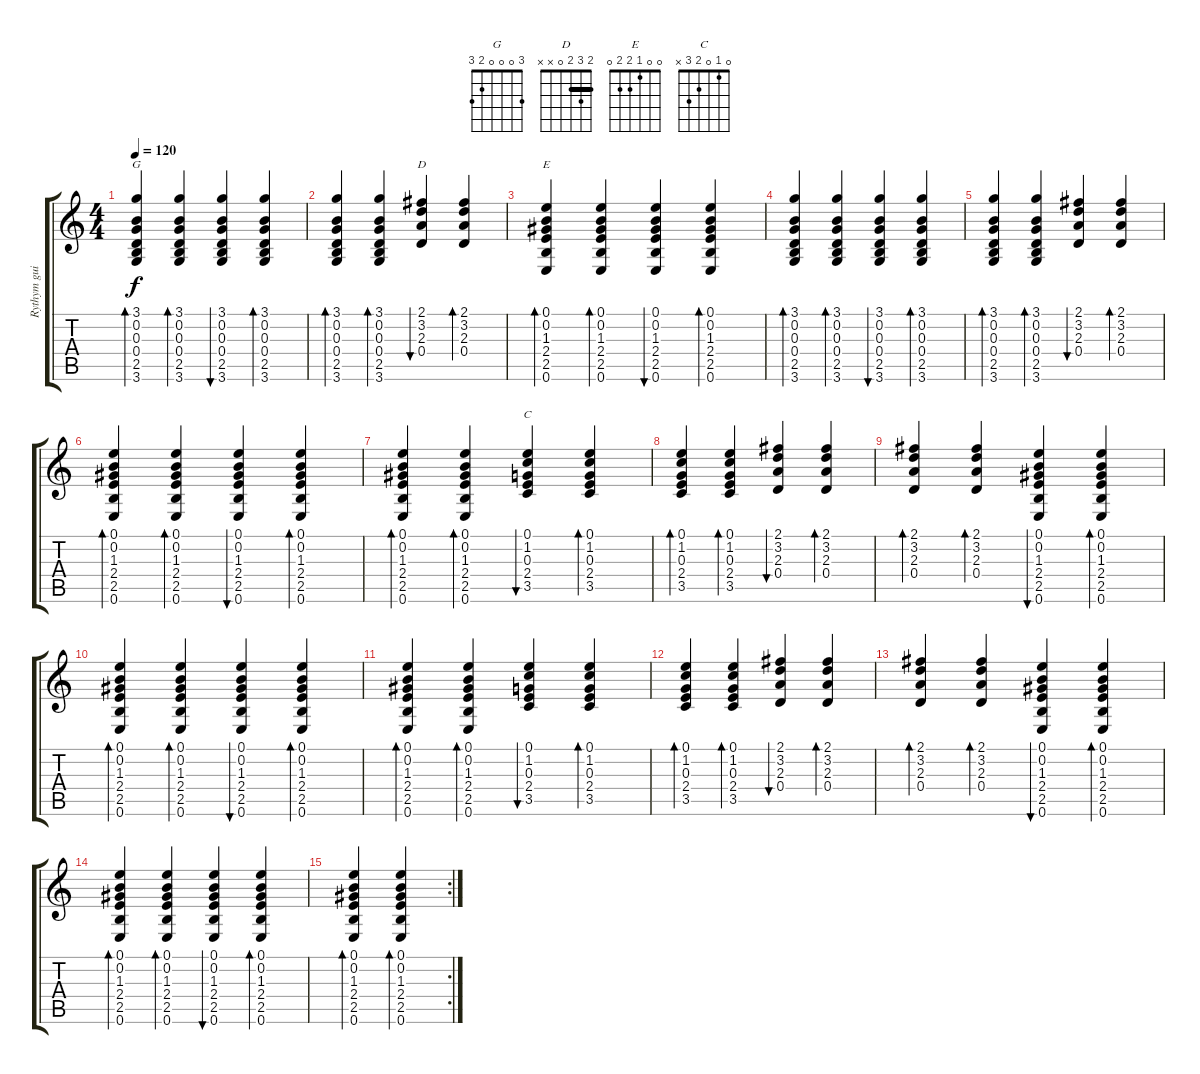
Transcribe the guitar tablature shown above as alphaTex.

\track ("Rythym guitar" "Rythym gui") {instrument acousticguitarsteel}
\staff {score tabs}
\tuning (E4 B3 G3 D3 A2 E2) {hide}
\chord ("G" 3 0 0 0 2 3)
\chord ("D" 2 3 2 0 x x) {barre 2}
\chord ("E" 0 0 1 2 2 0)
\chord ("C" 0 1 0 2 3 x)
\ts (4 4)
\tempo 120
\clef g2
\ks c
(3.1 0.2 0.3 0.4 2.5 3.6).4{bd 60 ch "G" dy f} (3.1 0.2 0.3 0.4 2.5 3.6).4{bd 60} (3.1 0.2 0.3 0.4 2.5 3.6).4{bu 60} (3.1 0.2 0.3 0.4 2.5 3.6).4{bd 60} |
(3.1 0.2 0.3 0.4 2.5 3.6).4{bd 60} (3.1 0.2 0.3 0.4 2.5 3.6).4{bd 60} (2.1 3.2 2.3 0.4).4{bu 60 ch "D"} (2.1 3.2 2.3 0.4).4{bd 60} |
(0.1 0.2 1.3 2.4 2.5 0.6).4{bd 60 ch "E"} (0.1 0.2 1.3 2.4 2.5 0.6).4{bd 60} (0.1 0.2 1.3 2.4 2.5 0.6).4{bu 60} (0.1 0.2 1.3 2.4 2.5 0.6).4{bd 60} |
(3.1 0.2 0.3 0.4 2.5 3.6).4{bd 60} (3.1 0.2 0.3 0.4 2.5 3.6).4{bd 60} (3.1 0.2 0.3 0.4 2.5 3.6).4{bu 60} (3.1 0.2 0.3 0.4 2.5 3.6).4{bd 60} |
(3.1 0.2 0.3 0.4 2.5 3.6).4{bd 60} (3.1 0.2 0.3 0.4 2.5 3.6).4{bd 60} (2.1 3.2 2.3 0.4).4{bu 60} (2.1 3.2 2.3 0.4).4{bd 60} |
(0.1 0.2 1.3 2.4 2.5 0.6).4{bd 60} (0.1 0.2 1.3 2.4 2.5 0.6).4{bd 60} (0.1 0.2 1.3 2.4 2.5 0.6).4{bu 60} (0.1 0.2 1.3 2.4 2.5 0.6).4{bd 60} |
(0.1 0.2 1.3 2.4 2.5 0.6).4{bd 60} (0.1 0.2 1.3 2.4 2.5 0.6).4{bd 60} (0.1 1.2 0.3 2.4 3.5).4{bu 60 ch "C"} (0.1 1.2 0.3 2.4 3.5).4{bd 60} |
(0.1 1.2 0.3 2.4 3.5).4{bd 60} (0.1 1.2 0.3 2.4 3.5).4{bd 60} (2.1 3.2 2.3 0.4).4{bu 60} (2.1 3.2 2.3 0.4).4{bd 60} |
(2.1 3.2 2.3 0.4).4{bd 60} (2.1 3.2 2.3 0.4).4{bd 60} (0.1 0.2 1.3 2.4 2.5 0.6).4{bu 60} (0.1 0.2 1.3 2.4 2.5 0.6).4{bd 60} |
(0.1 0.2 1.3 2.4 2.5 0.6).4{bd 60} (0.1 0.2 1.3 2.4 2.5 0.6).4{bd 60} (0.1 0.2 1.3 2.4 2.5 0.6).4{bu 60} (0.1 0.2 1.3 2.4 2.5 0.6).4{bd 60} |
(0.1 0.2 1.3 2.4 2.5 0.6).4{bd 60} (0.1 0.2 1.3 2.4 2.5 0.6).4{bd 60} (0.1 1.2 0.3 2.4 3.5).4{bu 60} (0.1 1.2 0.3 2.4 3.5).4{bd 60} |
(0.1 1.2 0.3 2.4 3.5).4{bd 60} (0.1 1.2 0.3 2.4 3.5).4{bd 60} (2.1 3.2 2.3 0.4).4{bu 60} (2.1 3.2 2.3 0.4).4{bd 60} |
(2.1 3.2 2.3 0.4).4{bd 60} (2.1 3.2 2.3 0.4).4{bd 60} (0.1 0.2 1.3 2.4 2.5 0.6).4{bu 60} (0.1 0.2 1.3 2.4 2.5 0.6).4{bd 60} |
(0.1 0.2 1.3 2.4 2.5 0.6).4{bd 60} (0.1 0.2 1.3 2.4 2.5 0.6).4{bd 60} (0.1 0.2 1.3 2.4 2.5 0.6).4{bu 60} (0.1 0.2 1.3 2.4 2.5 0.6).4{bd 60} |
\rc 2
(0.1 0.2 1.3 2.4 2.5 0.6).4{bd 60} (0.1 0.2 1.3 2.4 2.5 0.6).4{bd 60}
